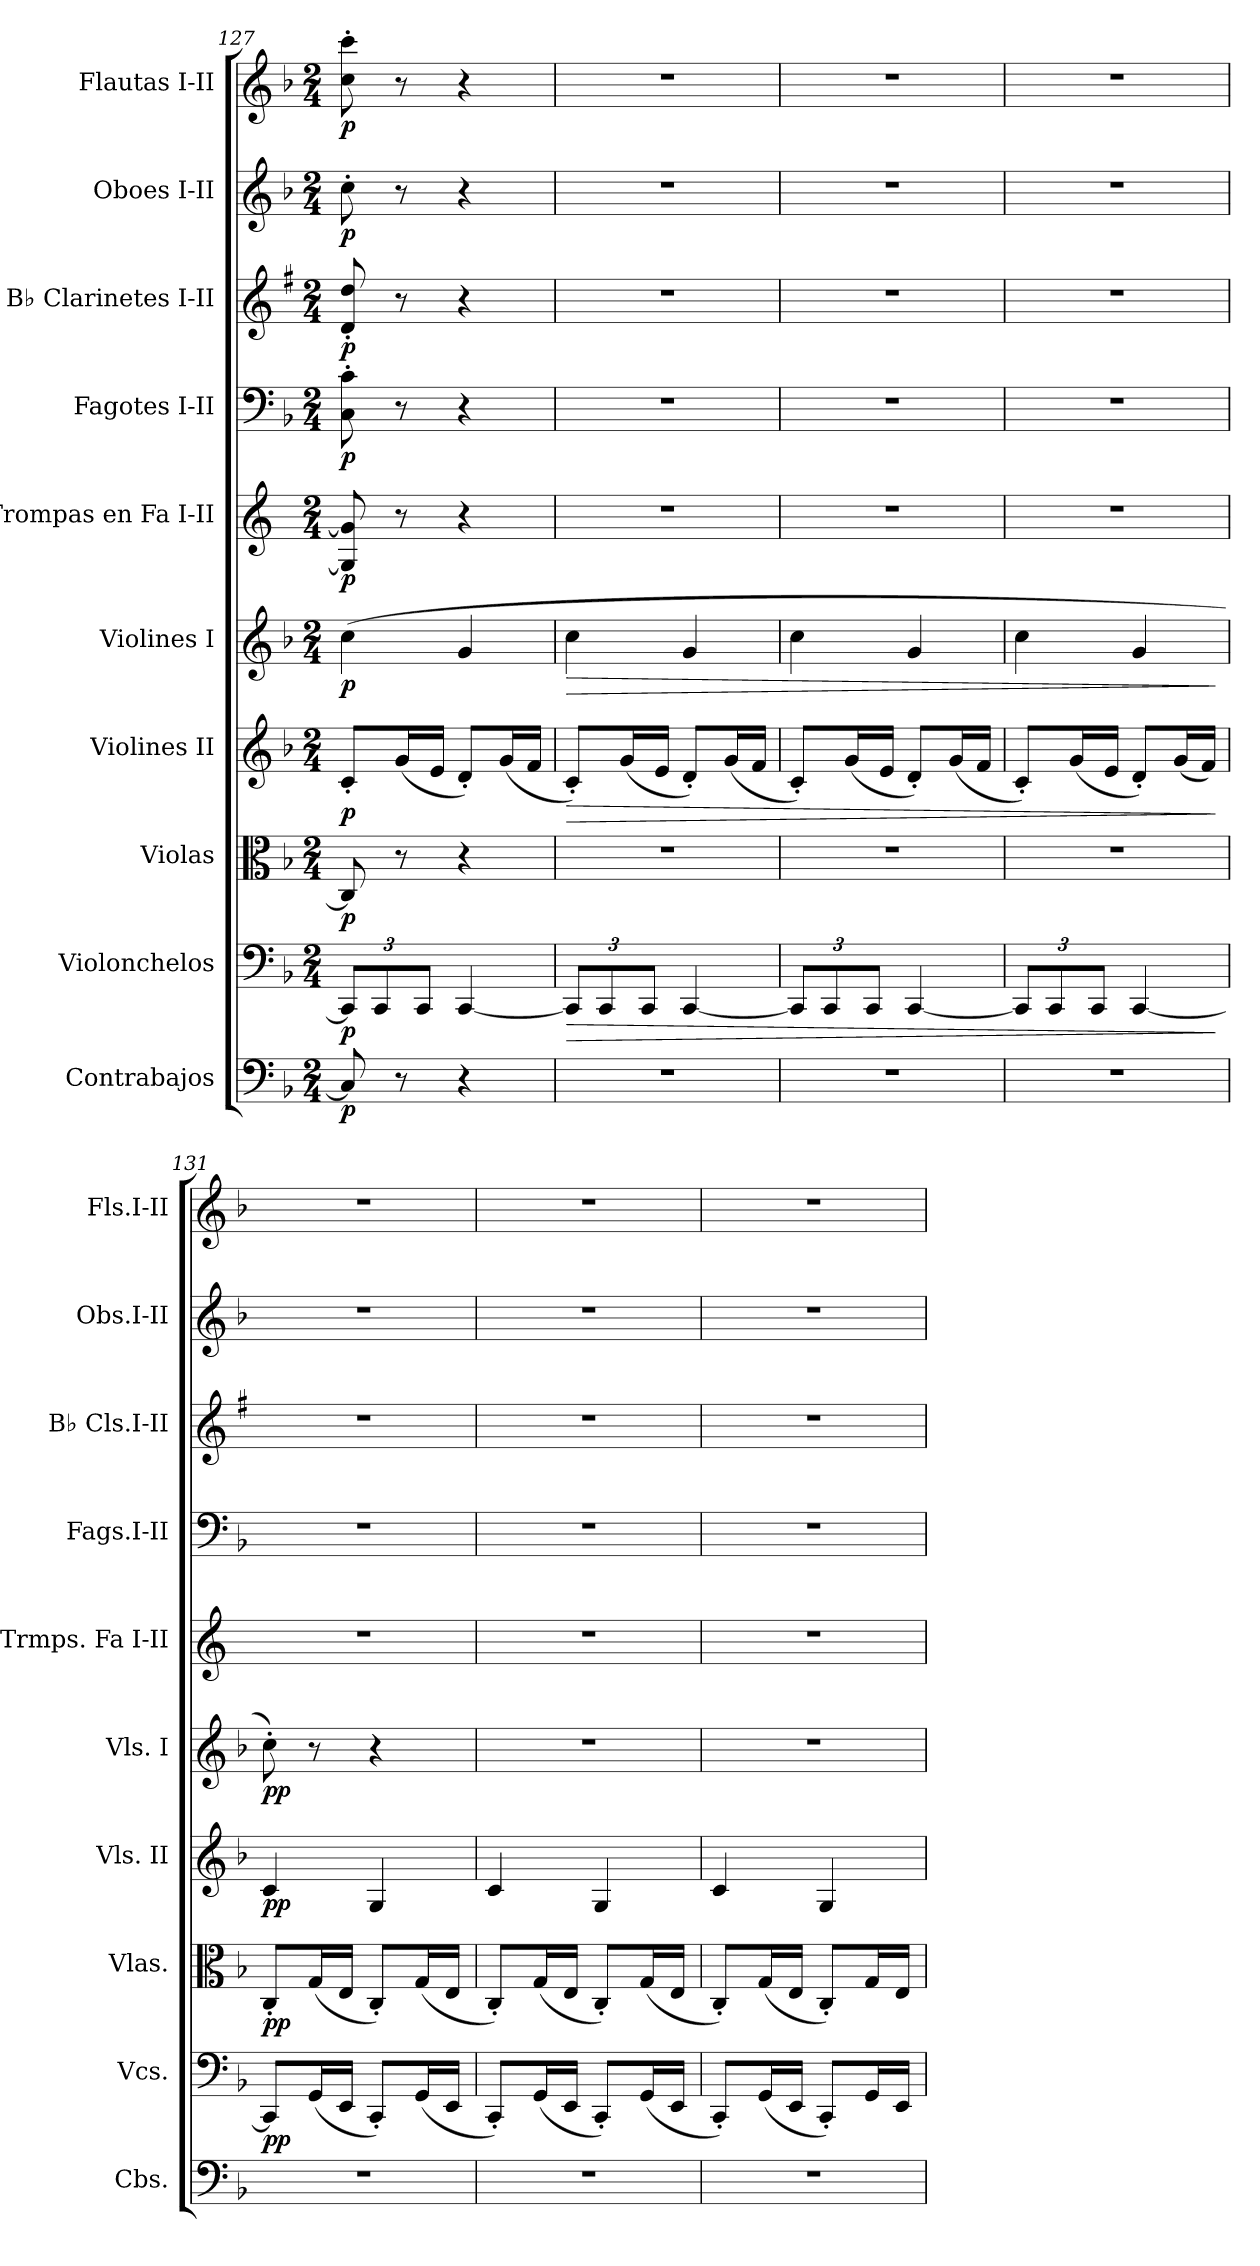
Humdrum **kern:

**kern	**dynam	**kern	**dynam	**kern	**dynam	**kern	**dynam	**kern	**dynam	**kern	**dynam	**kern	**dynam	**kern	**dynam	**kern	**dynam	**kern	**dynam
*part10	*part10	*part9	*part9	*part8	*part8	*part7	*part7	*part6	*part6	*part5	*part5	*part4	*part4	*part3	*part3	*part2	*part2	*part1	*part1
*staff10	*staff10	*staff9	*staff9	*staff8	*staff8	*staff7	*staff7	*staff6	*staff6	*staff5	*staff5	*staff4	*staff4	*staff3	*staff3	*staff2	*staff2	*staff1	*staff1
*I"Contrabajos	*	*I"Violonchelos	*	*I"Violas	*	*I"Violines II	*	*I"Violines I	*	*I"Trompas en Fa I-II	*	*I"Fagotes I-II	*	*I"B♭ Clarinetes I-II	*	*I"Oboes I-II	*	*I"Flautas I-II	*
*I'Cbs.	*	*I'Vcs.	*	*I'Vlas.	*	*I'Vls. II	*	*I'Vls. I	*	*I'Trmps. Fa I-II	*	*I'Fags.I-II	*	*I'B♭ Cls.I-II	*	*I'Obs.I-II	*	*I'Fls.I-II	*
*clefF4	*	*clefF4	*	*clefC3	*	*clefG2	*	*clefG2	*	*clefG2	*	*clefF4	*	*clefG2	*	*clefG2	*	*clefG2	*
*ITrd7c12	*	*	*	*	*	*	*	*	*	*ITrd4c7	*	*	*	*ITrd1c2	*	*	*	*	*
*k[b-]	*	*k[b-]	*	*k[b-]	*	*k[b-]	*	*k[b-]	*	*k[b-]	*	*k[b-]	*	*k[b-]	*	*k[b-]	*	*k[b-]	*
*M2/4	*	*M2/4	*	*M2/4	*	*M2/4	*	*M2/4	*	*M2/4	*	*M2/4	*	*M2/4	*	*M2/4	*	*M2/4	*
*	*	*Xbrackettup	*	*	*	*	*	*	*	*	*	*	*	*	*	*	*	*	*
=127	=127	=127	=127	=127	=127	=127	=127	=127	=127	=127	=127	=127	=127	=127	=127	=127	=127	=127	=127
!	!LO:DY:b	!	!LO:DY:b	!	!LO:DY:b	!	!LO:DY:b	!	!LO:DY:b	!	!LO:DY:b	!	!LO:DY:b	!	!LO:DY:b	!	!LO:DY:b	!	!LO:DY:b
8CC/]	p	12CC/L]	p	8C/]	p	8c'/L	p	(4cc\	p	8C/] 8c/]	p	8C\' 8c\'	p	8c/' 8cc/'	p	8cc'\	p	8cc\' 8ccc\'	p
.	.	12CC/	.	.	.	.	.	.	.	.	.	.	.	.	.	.	.	.	.
8r	.	.	.	8r	.	(16g/L	.	.	.	8r	.	8r	.	8r	.	8r	.	8r	.
.	.	12CC/J	.	.	.	.	.	.	.	.	.	.	.	.	.	.	.	.	.
.	.	.	.	.	.	16e/JJ	.	.	.	.	.	.	.	.	.	.	.	.	.
4r	.	[4CC/	.	4r	.	8d'/L)	.	4g/	.	4r	.	4r	.	4r	.	4r	.	4r	.
.	.	.	.	.	.	(16g/L	.	.	.	.	.	.	.	.	.	.	.	.	.
.	.	.	.	.	.	16f/JJ	.	.	.	.	.	.	.	.	.	.	.	.	.
=128	=128	=128	=128	=128	=128	=128	=128	=128	=128	=128	=128	=128	=128	=128	=128	=128	=128	=128	=128
!	!	!	!LO:HP:b	!	!	!	!LO:HP:b	!	!LO:HP:b	!	!	!	!	!	!	!	!	!	!
2r	.	12CC/L]	>	2r	.	8c'/L)	>	4cc\	>	2r	.	2r	.	2r	.	2r	.	2r	.
.	.	12CC/	.	.	.	.	.	.	.	.	.	.	.	.	.	.	.	.	.
.	.	.	.	.	.	(16g/L	.	.	.	.	.	.	.	.	.	.	.	.	.
.	.	12CC/J	.	.	.	.	.	.	.	.	.	.	.	.	.	.	.	.	.
.	.	.	.	.	.	16e/JJ	.	.	.	.	.	.	.	.	.	.	.	.	.
.	.	[4CC/	.	.	.	8d'/L)	.	4g/	.	.	.	.	.	.	.	.	.	.	.
.	.	.	.	.	.	(16g/L	.	.	.	.	.	.	.	.	.	.	.	.	.
.	.	.	.	.	.	16f/JJ	.	.	.	.	.	.	.	.	.	.	.	.	.
!!LO:PB:g=z
=129	=129	=129	=129	=129	=129	=129	=129	=129	=129	=129	=129	=129	=129	=129	=129	=129	=129	=129	=129
2r	.	12CC/L]	.	2r	.	8c'/L)	.	4cc\	.	2r	.	2r	.	2r	.	2r	.	2r	.
.	.	12CC/	.	.	.	.	.	.	.	.	.	.	.	.	.	.	.	.	.
.	.	.	.	.	.	(16g/L	.	.	.	.	.	.	.	.	.	.	.	.	.
.	.	12CC/J	.	.	.	.	.	.	.	.	.	.	.	.	.	.	.	.	.
.	.	.	.	.	.	16e/JJ	.	.	.	.	.	.	.	.	.	.	.	.	.
.	.	[4CC/	.	.	.	8d'/L)	.	4g/	.	.	.	.	.	.	.	.	.	.	.
.	.	.	.	.	.	(16g/L	.	.	.	.	.	.	.	.	.	.	.	.	.
.	.	.	.	.	.	16f/JJ	.	.	.	.	.	.	.	.	.	.	.	.	.
=130	=130	=130	=130	=130	=130	=130	=130	=130	=130	=130	=130	=130	=130	=130	=130	=130	=130	=130	=130
2r	.	12CC/L]	.	2r	.	8c'/L)	.	4cc\	.	2r	.	2r	.	2r	.	2r	.	2r	.
.	.	12CC/	.	.	.	.	.	.	.	.	.	.	.	.	.	.	.	.	.
.	.	.	.	.	.	(16g/L	.	.	.	.	.	.	.	.	.	.	.	.	.
.	.	12CC/J	.	.	.	.	.	.	.	.	.	.	.	.	.	.	.	.	.
.	.	.	.	.	.	16e/JJ	.	.	.	.	.	.	.	.	.	.	.	.	.
.	.	[4CC/	.	.	.	8d'/L)	.	4g/	.	.	.	.	.	.	.	.	.	.	.
.	.	.	.	.	.	(16g/L	.	.	.	.	.	.	.	.	.	.	.	.	.
.	.	.	.	.	.	16f/JJ)	.	.	.	.	.	.	.	.	.	.	.	.	.
.	.	.	]	.	.	.	]	.	]	.	.	.	.	.	.	.	.	.	.
=131	=131	=131	=131	=131	=131	=131	=131	=131	=131	=131	=131	=131	=131	=131	=131	=131	=131	=131	=131
!	!	!	!LO:DY:b	!	!LO:DY:b	!	!LO:DY:b	!	!LO:DY:b	!	!	!	!	!	!	!	!	!	!
2r	.	8CC/L]	pp	8C'/L	pp	4c/	pp	8cc'\)	pp	2r	.	2r	.	2r	.	2r	.	2r	.
.	.	(16GG/L	.	(16G/L	.	.	.	8r	.	.	.	.	.	.	.	.	.	.	.
.	.	16EE/JJ	.	16E/JJ	.	.	.	.	.	.	.	.	.	.	.	.	.	.	.
.	.	8CC'/L)	.	8C'/L)	.	4G/	.	4r	.	.	.	.	.	.	.	.	.	.	.
.	.	(16GG/L	.	(16G/L	.	.	.	.	.	.	.	.	.	.	.	.	.	.	.
.	.	16EE/JJ	.	16E/JJ	.	.	.	.	.	.	.	.	.	.	.	.	.	.	.
=132	=132	=132	=132	=132	=132	=132	=132	=132	=132	=132	=132	=132	=132	=132	=132	=132	=132	=132	=132
2r	.	8CC'/L)	.	8C'/L)	.	4c/	.	2r	.	2r	.	2r	.	2r	.	2r	.	2r	.
.	.	(16GG/L	.	(16G/L	.	.	.	.	.	.	.	.	.	.	.	.	.	.	.
.	.	16EE/JJ	.	16E/JJ	.	.	.	.	.	.	.	.	.	.	.	.	.	.	.
.	.	8CC'/L)	.	8C'/L)	.	4G/	.	.	.	.	.	.	.	.	.	.	.	.	.
.	.	(16GG/L	.	(16G/L	.	.	.	.	.	.	.	.	.	.	.	.	.	.	.
.	.	16EE/JJ	.	16E/JJ	.	.	.	.	.	.	.	.	.	.	.	.	.	.	.
=133	=133	=133	=133	=133	=133	=133	=133	=133	=133	=133	=133	=133	=133	=133	=133	=133	=133	=133	=133
2r	.	8CC'/L)	.	8C'/L)	.	4c/	.	2r	.	2r	.	2r	.	2r	.	2r	.	2r	.
.	.	(16GG/L	.	(16G/L	.	.	.	.	.	.	.	.	.	.	.	.	.	.	.
.	.	16EE/JJ	.	16E/JJ	.	.	.	.	.	.	.	.	.	.	.	.	.	.	.
.	.	8CC'/L)	.	8C'/L)	.	4G/	.	.	.	.	.	.	.	.	.	.	.	.	.
.	.	16GG/L	.	16G/L	.	.	.	.	.	.	.	.	.	.	.	.	.	.	.
.	.	16EE/JJ	.	16E/JJ	.	.	.	.	.	.	.	.	.	.	.	.	.	.	.
=	=	=	=	=	=	=	=	=	=	=	=	=	=	=	=	=	=	=	=
*-	*-	*-	*-	*-	*-	*-	*-	*-	*-	*-	*-	*-	*-	*-	*-	*-	*-	*-	*-
